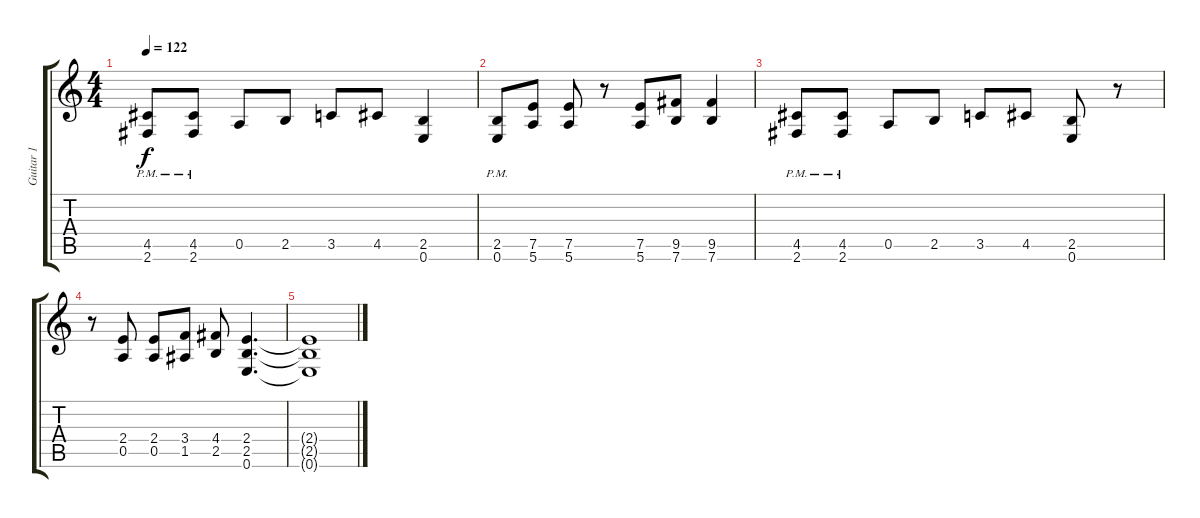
\track ("Guitar 1" "Guitar 1") {instrument distortionguitar}
\staff {score tabs}
\tuning (E4 B3 G3 D3 A2 E2) {hide}
\ts (4 4)
\tempo 122
\clef g2
\ks c
(4.5{pm} 2.6{pm}).8{dy f} (4.5{pm} 2.6{pm}).8 0.5.8 2.5.8 3.5.8 4.5.8 (2.5 0.6).4 |
(2.5{pm} 0.6{pm}).8 (7.5 5.6).8 (7.5 5.6).8 r.8 (7.5 5.6).8 (9.5 7.6).8 (9.5 7.6).4 |
(4.5{pm} 2.6{pm}).8 (4.5{pm} 2.6{pm}).8 0.5.8 2.5.8 3.5.8 4.5.8 (2.5 0.6).8 r.8 |
r.8 (2.4 0.5).8 (2.4 0.5).8 (3.4 1.5).8 (4.4 2.5).8 (2.4 2.5 0.6).4{d} |
(2.4{t} 2.5{t} 0.6{t}).1
